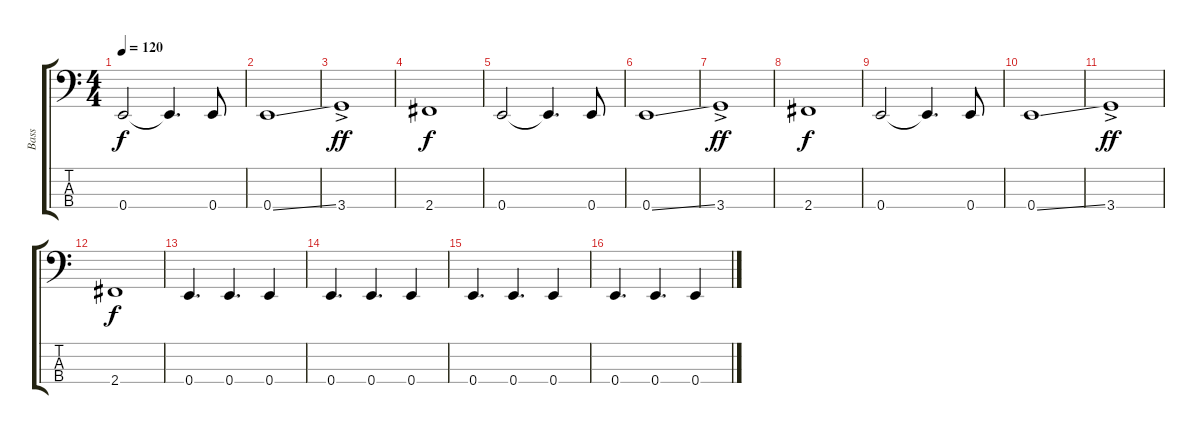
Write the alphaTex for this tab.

\track ("Bass" "Bass") {instrument electricbassfinger}
\staff {score tabs}
\tuning (G2 D2 A1 E1) {hide}
\ts (4 4)
\tempo 120
\clef f4
\ks c
0.4.2{dy f} 0.4{t}.4{d} 0.4.8 |
0.4{ss}.1 |
3.4{ac}.1{dy ff} |
2.4.1{dy f} |
0.4.2 0.4{t}.4{d} 0.4.8 |
0.4{ss}.1 |
3.4{ac}.1{dy ff} |
2.4.1{dy f} |
0.4.2 0.4{t}.4{d} 0.4.8 |
0.4{ss}.1 |
3.4{ac}.1{dy ff} |
2.4.1{dy f} |
0.4.4{d} 0.4.4{d} 0.4.4 |
0.4.4{d} 0.4.4{d} 0.4.4 |
0.4.4{d} 0.4.4{d} 0.4.4 |
0.4.4{d} 0.4.4{d} 0.4.4
